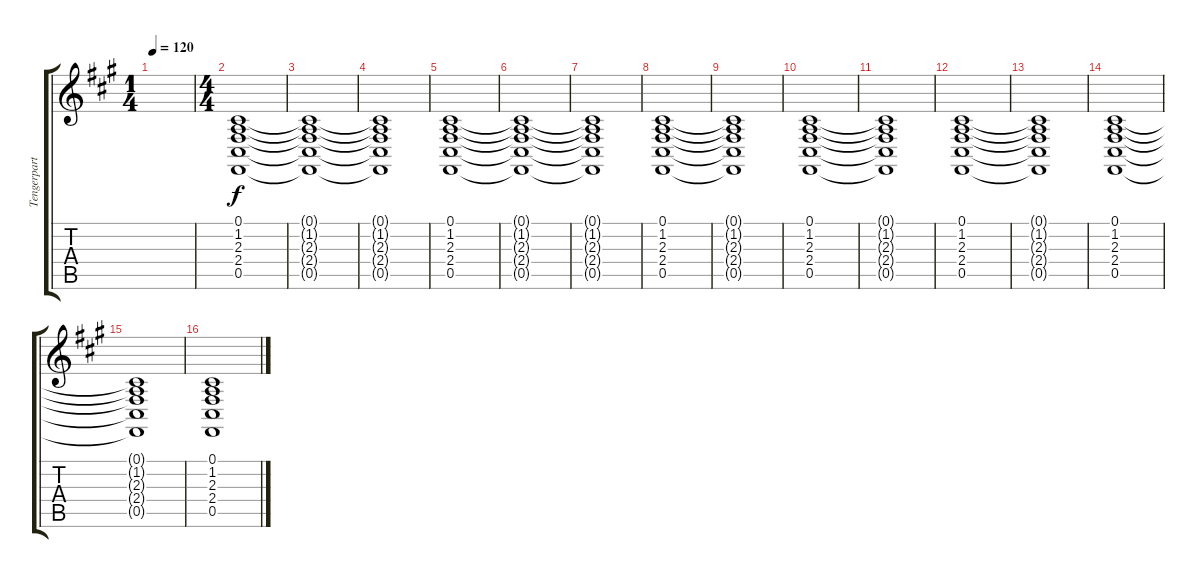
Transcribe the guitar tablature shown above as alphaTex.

\track ("Tengerpart" "Tengerpart") {instrument seashore}
\staff {score tabs}
\tuning (Db4 Ab3 E3 B2 Gb2 Db2) {hide}
\ts (1 4)
\tempo 120
\clef g2
\ks a
|
\ts (4 4)
(0.1 1.2 2.3 2.4 0.5).1 |
(0.1{t} 1.2{t} 2.3{t} 2.4{t} 0.5{t}).1 |
(0.1{t} 1.2{t} 2.3{t} 2.4{t} 0.5{t}).1 |
(0.1 1.2 2.3 2.4 0.5).1 |
(0.1{t} 1.2{t} 2.3{t} 2.4{t} 0.5{t}).1 |
(0.1{t} 1.2{t} 2.3{t} 2.4{t} 0.5{t}).1 |
(0.1 1.2 2.3 2.4 0.5).1 |
(0.1{t} 1.2{t} 2.3{t} 2.4{t} 0.5{t}).1 |
(0.1 1.2 2.3 2.4 0.5).1 |
(0.1{t} 1.2{t} 2.3{t} 2.4{t} 0.5{t}).1 |
(0.1 1.2 2.3 2.4 0.5).1 |
(0.1{t} 1.2{t} 2.3{t} 2.4{t} 0.5{t}).1 |
(0.1 1.2 2.3 2.4 0.5).1 |
(0.1{t} 1.2{t} 2.3{t} 2.4{t} 0.5{t}).1 |
(0.1 1.2 2.3 2.4 0.5).1
